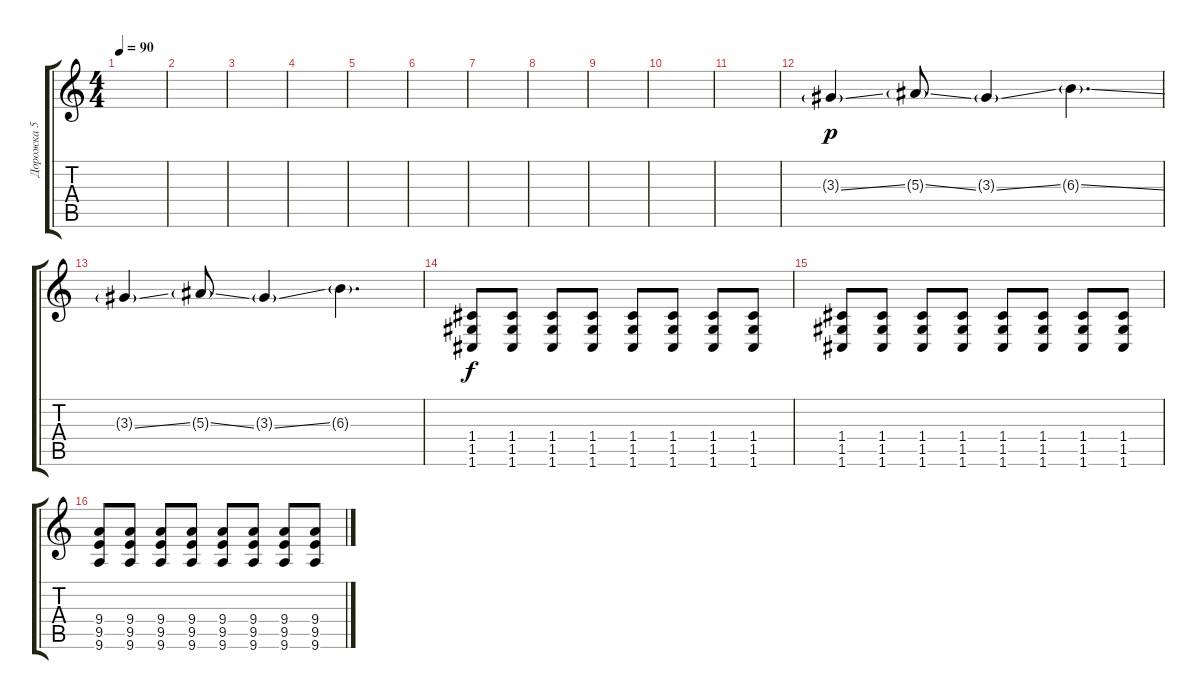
\track ("Дорожка 5" "Дорожка 5") {instrument distortionguitar}
\staff {score tabs}
\tuning (D4 A3 F3 C3 G2 C2) {hide}
\ts (4 4)
\tempo 90
\clef g2
\ks c
|
|
|
|
|
|
|
|
|
|
|
3.3{ss g}.4{dy p} 5.3{ss g}.8 3.3{ss g}.4 6.3{ss g}.4{d} |
3.3{ss g}.4 5.3{ss g}.8 3.3{ss g}.4 6.3{g}.4{d} |
(1.4 1.5 1.6).8{dy f} (1.4 1.5 1.6).8 (1.4 1.5 1.6).8 (1.4 1.5 1.6).8 (1.4 1.5 1.6).8 (1.4 1.5 1.6).8 (1.4 1.5 1.6).8 (1.4 1.5 1.6).8 |
(1.4 1.5 1.6).8 (1.4 1.5 1.6).8 (1.4 1.5 1.6).8 (1.4 1.5 1.6).8 (1.4 1.5 1.6).8 (1.4 1.5 1.6).8 (1.4 1.5 1.6).8 (1.4 1.5 1.6).8 |
(9.4 9.5 9.6).8 (9.4 9.5 9.6).8 (9.4 9.5 9.6).8 (9.4 9.5 9.6).8 (9.4 9.5 9.6).8 (9.4 9.5 9.6).8 (9.4 9.5 9.6).8 (9.4 9.5 9.6).8
